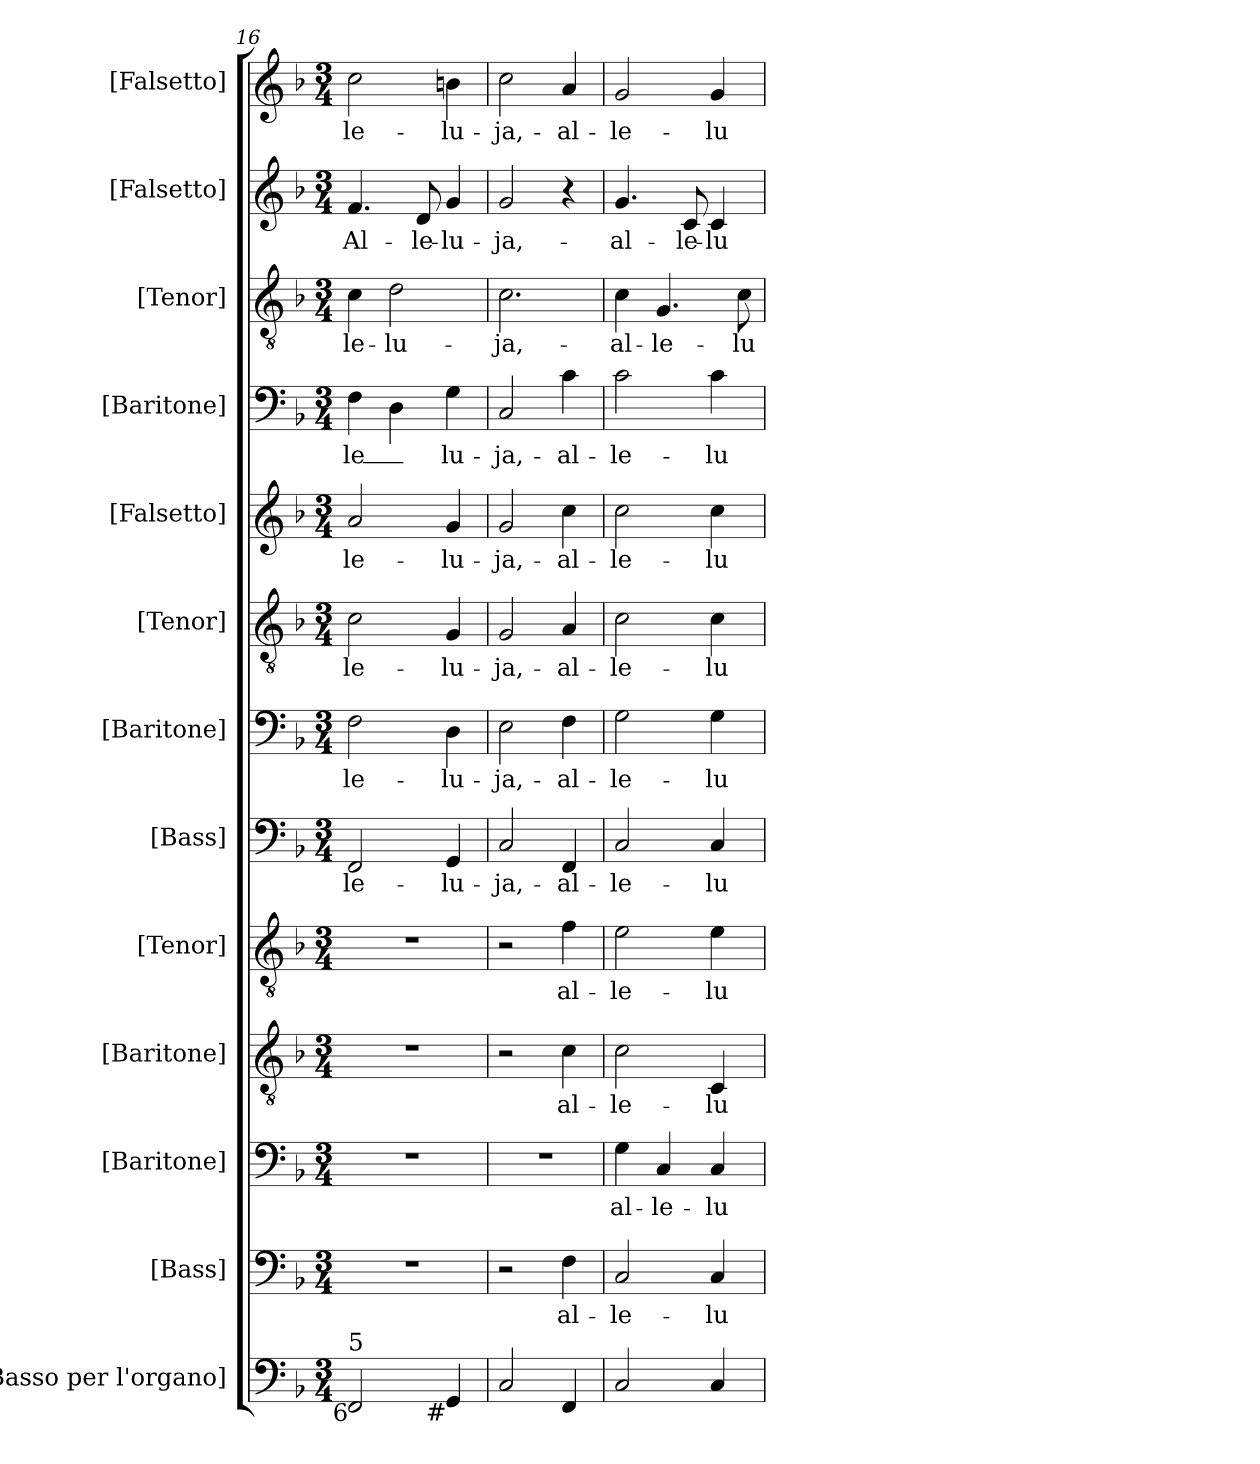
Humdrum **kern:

**kern	**kern	**text	**kern	**text	**kern	**text	**kern	**text	**kern	**text	**kern	**text	**kern	**text	**kern	**text	**kern	**text	**kern	**text	**kern	**text	**kern	**text
*part13	*part12	*part12	*part11	*part11	*part10	*part10	*part9	*part9	*part8	*part8	*part7	*part7	*part6	*part6	*part5	*part5	*part4	*part4	*part3	*part3	*part2	*part2	*part1	*part1
*staff13	*staff12	*staff12	*staff11	*staff11	*staff10	*staff10	*staff9	*staff9	*staff8	*staff8	*staff7	*staff7	*staff6	*staff6	*staff5	*staff5	*staff4	*staff4	*staff3	*staff3	*staff2	*staff2	*staff1	*staff1
*I"[Basso per l'organo]	*I"[Bass]	*	*I"[Baritone]	*	*I"[Baritone]	*	*I"[Tenor]	*	*I"[Bass]	*	*I"[Baritone]	*	*I"[Tenor]	*	*I"[Falsetto]	*	*I"[Baritone]	*	*I"[Tenor]	*	*I"[Falsetto]	*	*I"[Falsetto]	*
*	*I'B.	*	*I'Bar.	*	*I'Bar.	*	*I'T.	*	*I'B.	*	*I'Bar.	*	*I'T.	*	*I'A.	*	*I'Bar.	*	*I'T.	*	*I'A.	*	*I'A.	*
!!LO:PB:g=z
*clefF4	*clefF4	*	*clefF4	*	*clefGv2	*	*clefGv2	*	*clefF4	*	*clefF4	*	*clefGv2	*	*clefG2	*	*clefF4	*	*clefGv2	*	*clefG2	*	*clefG2	*
*	*	*	*	*	*ITrd7c12	*	*ITrd7c12	*	*	*	*	*	*ITrd7c12	*	*	*	*	*	*ITrd7c12	*	*	*	*	*
*k[b-]	*k[b-]	*	*k[b-]	*	*k[b-]	*	*k[b-]	*	*k[b-]	*	*k[b-]	*	*k[b-]	*	*k[b-]	*	*k[b-]	*	*k[b-]	*	*k[b-]	*	*k[b-]	*
*F:	*F:	*	*F:	*	*F:	*	*F:	*	*F:	*	*F:	*	*F:	*	*F:	*	*F:	*	*F:	*	*F:	*	*F:	*
*M3/4	*M3/4	*	*M3/4	*	*M3/4	*	*M3/4	*	*M3/4	*	*M3/4	*	*M3/4	*	*M3/4	*	*M3/4	*	*M3/4	*	*M3/4	*	*M3/4	*
=16	=16	=16	=16	=16	=16	=16	=16	=16	=16	=16	=16	=16	=16	=16	=16	=16	=16	=16	=16	=16	=16	=16	=16	=16
!	!LO:N:vis=1	!	!LO:N:vis=1	!	!LO:N:vis=1	!	!LO:N:vis=1	!	!	!	!	!	!	!	!	!	!	!	!	!	!	!	!	!
!	!	!	!	!	!	!	!	!	!	!LO:LY:b:color=#000000	!	!	!	!	!	!	!	!	!	!	!	!	!	!
!	!	!	!	!	!	!	!	!	!	!	!	!LO:LY:b:color=#000000	!	!	!	!	!	!	!	!	!	!	!	!
!	!	!	!	!	!	!	!	!	!	!	!	!	!	!LO:LY:b:color=#000000	!	!	!	!	!	!	!	!	!	!
!	!	!	!	!	!	!	!	!	!	!	!	!	!	!	!	!LO:LY:b:color=#000000	!	!	!	!	!	!	!	!
!	!	!	!	!	!	!	!	!	!	!	!	!	!	!	!	!	!	!LO:LY:b:color=#000000	!	!	!	!	!	!
!	!	!	!	!	!	!	!	!	!	!	!	!	!	!	!	!	!	!	!	!LO:LY:b:color=#000000	!	!	!	!
!	!	!	!	!	!	!	!	!	!	!	!	!	!	!	!	!	!	!	!	!	!	!LO:LY:b:color=#000000	!	!
!LO:TX:b:rj:t=6	!	!	!	!	!	!	!	!	!	!	!	!	!	!	!	!	!	!	!	!	!	!	!	!
!LO:TX:t=5	!	!	!	!	!	!	!	!	!	!	!	!	!	!	!	!	!	!	!	!	!	!	!	!
!	!	!	!	!	!	!	!	!	!	!	!	!	!	!	!	!	!	!	!	!	!	!	!	!LO:LY:b:color=#000000
2FFi/	2.r	.	2.r	.	2.r	.	2.r	.	2FFi/	-le--	2Fi\	-le--	2Ci\	-le--	2ai/	-le--	4Fi\	-le_-	4Ci\	-le--	4.fi/	-Al--	2cci\	-le--
!	!	!	!	!	!	!	!	!	!	!	!	!	!	!	!	!	!	!	!	!LO:LY:b:color=#000000	!	!	!	!
.	.	.	.	.	.	.	.	.	.	.	.	.	.	.	.	.	4Di\	.	2Di\	-lu--	.	.	.	.
!	!	!	!	!	!	!	!	!	!	!	!	!	!	!	!	!	!	!	!	!	!	!LO:LY:b:color=#000000	!	!
.	.	.	.	.	.	.	.	.	.	.	.	.	.	.	.	.	.	.	.	.	8di/	-le--	.	.
!	!	!	!	!	!	!	!	!	!	!LO:LY:b:color=#000000	!	!	!	!	!	!	!	!	!	!	!	!	!	!
!	!	!	!	!	!	!	!	!	!	!	!	!LO:LY:b:color=#000000	!	!	!	!	!	!	!	!	!	!	!	!
!	!	!	!	!	!	!	!	!	!	!	!	!	!	!LO:LY:b:color=#000000	!	!	!	!	!	!	!	!	!	!
!	!	!	!	!	!	!	!	!	!	!	!	!	!	!	!	!LO:LY:b:color=#000000	!	!	!	!	!	!	!	!
!	!	!	!	!	!	!	!	!	!	!	!	!	!	!	!	!	!	!LO:LY:b:color=#000000	!	!	!	!	!	!
!	!	!	!	!	!	!	!	!	!	!	!	!	!	!	!	!	!	!	!	!	!	!LO:LY:b:color=#000000	!	!
!LO:TX:b:rj:t=#	!	!	!	!	!	!	!	!	!	!	!	!	!	!	!	!	!	!	!	!	!	!	!	!
!	!	!	!	!	!	!	!	!	!	!	!	!	!	!	!	!	!	!	!	!	!	!	!	!LO:LY:b:color=#000000
4GGi/	.	.	.	.	.	.	.	.	4GGi/	-lu--	4Di\	-lu--	4GGi/	-lu--	4gi/	-lu--	4Gi\	-lu--	.	.	4gi/	-lu--	4bni\	-lu--
=17	=17	=17	=17	=17	=17	=17	=17	=17	=17	=17	=17	=17	=17	=17	=17	=17	=17	=17	=17	=17	=17	=17	=17	=17
!	!	!	!LO:N:vis=1	!	!	!	!	!	!	!	!	!	!	!	!	!	!	!	!	!	!	!	!	!
!	!	!	!	!	!	!	!	!	!	!LO:LY:b:color=#000000	!	!	!	!	!	!	!	!	!	!	!	!	!	!
!	!	!	!	!	!	!	!	!	!	!	!	!LO:LY:b:color=#000000	!	!	!	!	!	!	!	!	!	!	!	!
!	!	!	!	!	!	!	!	!	!	!	!	!	!	!LO:LY:b:color=#000000	!	!	!	!	!	!	!	!	!	!
!	!	!	!	!	!	!	!	!	!	!	!	!	!	!	!	!LO:LY:b:color=#000000	!	!	!	!	!	!	!	!
!	!	!	!	!	!	!	!	!	!	!	!	!	!	!	!	!	!	!LO:LY:b:color=#000000	!	!	!	!	!	!
!	!	!	!	!	!	!	!	!	!	!	!	!	!	!	!	!	!	!	!	!LO:LY:b:color=#000000	!	!	!	!
!	!	!	!	!	!	!	!	!	!	!	!	!	!	!	!	!	!	!	!	!	!	!LO:LY:b:color=#000000	!	!
!	!	!	!	!	!	!	!	!	!	!	!	!	!	!	!	!	!	!	!	!	!	!	!	!LO:LY:b:color=#000000
2Ci/	2r	.	2.r	.	2r	.	2r	.	2Ci/	-ja,-	2Ei\	-ja,-	2GGi/	-ja,-	2gi/	-ja,-	2Ci/	-ja,-	2.Ci\	-ja,-	2gi/	-ja,-	2cci\	-ja,-
!	!	!LO:LY:b:color=#000000	!	!	!	!	!	!	!	!	!	!	!	!	!	!	!	!	!	!	!	!	!	!
!	!	!	!	!	!	!LO:LY:b:color=#000000	!	!	!	!	!	!	!	!	!	!	!	!	!	!	!	!	!	!
!	!	!	!	!	!	!	!	!LO:LY:b:color=#000000	!	!	!	!	!	!	!	!	!	!	!	!	!	!	!	!
!	!	!	!	!	!	!	!	!	!	!LO:LY:b:color=#000000	!	!	!	!	!	!	!	!	!	!	!	!	!	!
!	!	!	!	!	!	!	!	!	!	!	!	!LO:LY:b:color=#000000	!	!	!	!	!	!	!	!	!	!	!	!
!	!	!	!	!	!	!	!	!	!	!	!	!	!	!LO:LY:b:color=#000000	!	!	!	!	!	!	!	!	!	!
!	!	!	!	!	!	!	!	!	!	!	!	!	!	!	!	!LO:LY:b:color=#000000	!	!	!	!	!	!	!	!
!	!	!	!	!	!	!	!	!	!	!	!	!	!	!	!	!	!	!LO:LY:b:color=#000000	!	!	!	!	!	!
!	!	!	!	!	!	!	!	!	!	!	!	!	!	!	!	!	!	!	!	!	!	!	!	!LO:LY:b:color=#000000
4FFi/	4Fi\	-al--	.	.	4Ci\	-al--	4Fi\	-al--	4FFi/	-al--	4Fi\	-al--	4AAi/	-al--	4cci\	-al--	4ci\	-al--	.	.	4r	.	4ai/	-al--
=18	=18	=18	=18	=18	=18	=18	=18	=18	=18	=18	=18	=18	=18	=18	=18	=18	=18	=18	=18	=18	=18	=18	=18	=18
!	!	!LO:LY:b:color=#000000	!	!	!	!	!	!	!	!	!	!	!	!	!	!	!	!	!	!	!	!	!	!
!	!	!	!	!LO:LY:b:color=#000000	!	!	!	!	!	!	!	!	!	!	!	!	!	!	!	!	!	!	!	!
!	!	!	!	!	!	!LO:LY:b:color=#000000	!	!	!	!	!	!	!	!	!	!	!	!	!	!	!	!	!	!
!	!	!	!	!	!	!	!	!LO:LY:b:color=#000000	!	!	!	!	!	!	!	!	!	!	!	!	!	!	!	!
!	!	!	!	!	!	!	!	!	!	!LO:LY:b:color=#000000	!	!	!	!	!	!	!	!	!	!	!	!	!	!
!	!	!	!	!	!	!	!	!	!	!	!	!LO:LY:b:color=#000000	!	!	!	!	!	!	!	!	!	!	!	!
!	!	!	!	!	!	!	!	!	!	!	!	!	!	!LO:LY:b:color=#000000	!	!	!	!	!	!	!	!	!	!
!	!	!	!	!	!	!	!	!	!	!	!	!	!	!	!	!LO:LY:b:color=#000000	!	!	!	!	!	!	!	!
!	!	!	!	!	!	!	!	!	!	!	!	!	!	!	!	!	!	!LO:LY:b:color=#000000	!	!	!	!	!	!
!	!	!	!	!	!	!	!	!	!	!	!	!	!	!	!	!	!	!	!	!LO:LY:b:color=#000000	!	!	!	!
!	!	!	!	!	!	!	!	!	!	!	!	!	!	!	!	!	!	!	!	!	!	!LO:LY:b:color=#000000	!	!
!	!	!	!	!	!	!	!	!	!	!	!	!	!	!	!	!	!	!	!	!	!	!	!	!LO:LY:b:color=#000000
2Ci/	2Ci/	-le--	4Gi\	-al--	2Ci\	-le--	2Ei\	-le--	2Ci/	-le--	2Gi\	-le--	2Ci\	-le--	2cci\	-le--	2ci\	-le--	4Ci\	-al--	4.gi/	-al--	2gi/	-le--
!	!	!	!	!LO:LY:b:color=#000000	!	!	!	!	!	!	!	!	!	!	!	!	!	!	!	!	!	!	!	!
!	!	!	!	!	!	!	!	!	!	!	!	!	!	!	!	!	!	!	!	!LO:LY:b:color=#000000	!	!	!	!
.	.	.	4Ci/	-le--	.	.	.	.	.	.	.	.	.	.	.	.	.	.	4.GGi/	-le--	.	.	.	.
!	!	!	!	!	!	!	!	!	!	!	!	!	!	!	!	!	!	!	!	!	!	!LO:LY:b:color=#000000	!	!
.	.	.	.	.	.	.	.	.	.	.	.	.	.	.	.	.	.	.	.	.	8ci/	-le--	.	.
!	!	!LO:LY:b:color=#000000	!	!	!	!	!	!	!	!	!	!	!	!	!	!	!	!	!	!	!	!	!	!
!	!	!	!	!LO:LY:b:color=#000000	!	!	!	!	!	!	!	!	!	!	!	!	!	!	!	!	!	!	!	!
!	!	!	!	!	!	!LO:LY:b:color=#000000	!	!	!	!	!	!	!	!	!	!	!	!	!	!	!	!	!	!
!	!	!	!	!	!	!	!	!LO:LY:b:color=#000000	!	!	!	!	!	!	!	!	!	!	!	!	!	!	!	!
!	!	!	!	!	!	!	!	!	!	!LO:LY:b:color=#000000	!	!	!	!	!	!	!	!	!	!	!	!	!	!
!	!	!	!	!	!	!	!	!	!	!	!	!LO:LY:b:color=#000000	!	!	!	!	!	!	!	!	!	!	!	!
!	!	!	!	!	!	!	!	!	!	!	!	!	!	!LO:LY:b:color=#000000	!	!	!	!	!	!	!	!	!	!
!	!	!	!	!	!	!	!	!	!	!	!	!	!	!	!	!LO:LY:b:color=#000000	!	!	!	!	!	!	!	!
!	!	!	!	!	!	!	!	!	!	!	!	!	!	!	!	!	!	!LO:LY:b:color=#000000	!	!	!	!	!	!
!	!	!	!	!	!	!	!	!	!	!	!	!	!	!	!	!	!	!	!	!	!	!LO:LY:b:color=#000000	!	!
!	!	!	!	!	!	!	!	!	!	!	!	!	!	!	!	!	!	!	!	!	!	!	!	!LO:LY:b:color=#000000
4Ci/	4Ci/	-lu--	4Ci/	-lu--	4CCi/	-lu--	4Ei\	-lu--	4Ci/	-lu--	4Gi\	-lu--	4Ci\	-lu--	4cci\	-lu--	4ci\	-lu--	.	.	4ci/	-lu--	4gi/	-lu--
!	!	!	!	!	!	!	!	!	!	!	!	!	!	!	!	!	!	!	!	!LO:LY:b:color=#000000	!	!	!	!
.	.	.	.	.	.	.	.	.	.	.	.	.	.	.	.	.	.	.	8Ci\	-lu--	.	.	.	.
=	=	=	=	=	=	=	=	=	=	=	=	=	=	=	=	=	=	=	=	=	=	=	=	=
*-	*-	*-	*-	*-	*-	*-	*-	*-	*-	*-	*-	*-	*-	*-	*-	*-	*-	*-	*-	*-	*-	*-	*-	*-
